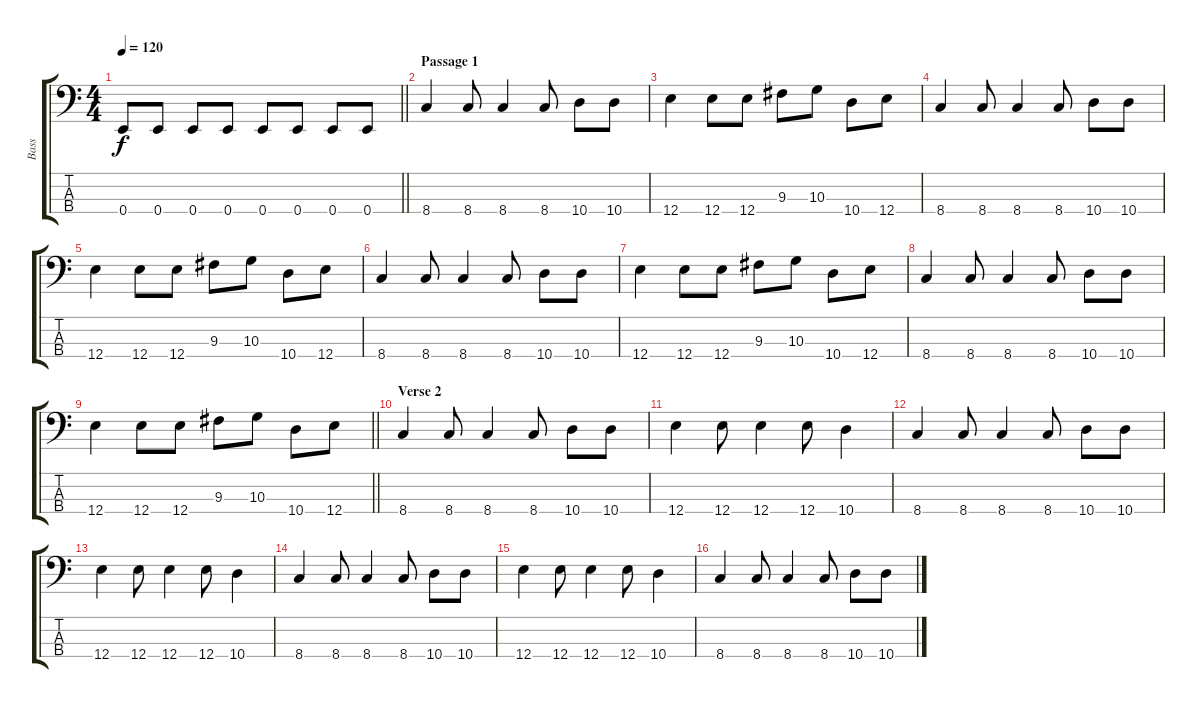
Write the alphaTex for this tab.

\track ("Bass" "Bass") {instrument electricbassfinger}
\staff {score tabs}
\tuning (G2 D2 A1 E1) {hide}
\ts (4 4)
\tempo 120
\clef f4
\barLineRight lightlight
\ks c
0.4.8{dy f} 0.4.8 0.4.8 0.4.8 0.4.8 0.4.8 0.4.8 0.4.8 |
\section ("" "Passage 1")
8.4.4 8.4.8 8.4.4 8.4.8 10.4.8 10.4.8 |
12.4.4 12.4.8 12.4.8 9.3.8 10.3.8 10.4.8 12.4.8 |
8.4.4 8.4.8 8.4.4 8.4.8 10.4.8 10.4.8 |
12.4.4 12.4.8 12.4.8 9.3.8 10.3.8 10.4.8 12.4.8 |
8.4.4 8.4.8 8.4.4 8.4.8 10.4.8 10.4.8 |
12.4.4 12.4.8 12.4.8 9.3.8 10.3.8 10.4.8 12.4.8 |
8.4.4 8.4.8 8.4.4 8.4.8 10.4.8 10.4.8 |
\barLineRight lightlight
12.4.4 12.4.8 12.4.8 9.3.8 10.3.8 10.4.8 12.4.8 |
\section ("" "Verse 2")
8.4.4 8.4.8 8.4.4 8.4.8 10.4.8 10.4.8 |
12.4.4 12.4.8 12.4.4 12.4.8 10.4.4 |
8.4.4 8.4.8 8.4.4 8.4.8 10.4.8 10.4.8 |
12.4.4 12.4.8 12.4.4 12.4.8 10.4.4 |
8.4.4 8.4.8 8.4.4 8.4.8 10.4.8 10.4.8 |
12.4.4 12.4.8 12.4.4 12.4.8 10.4.4 |
8.4.4 8.4.8 8.4.4 8.4.8 10.4.8 10.4.8
